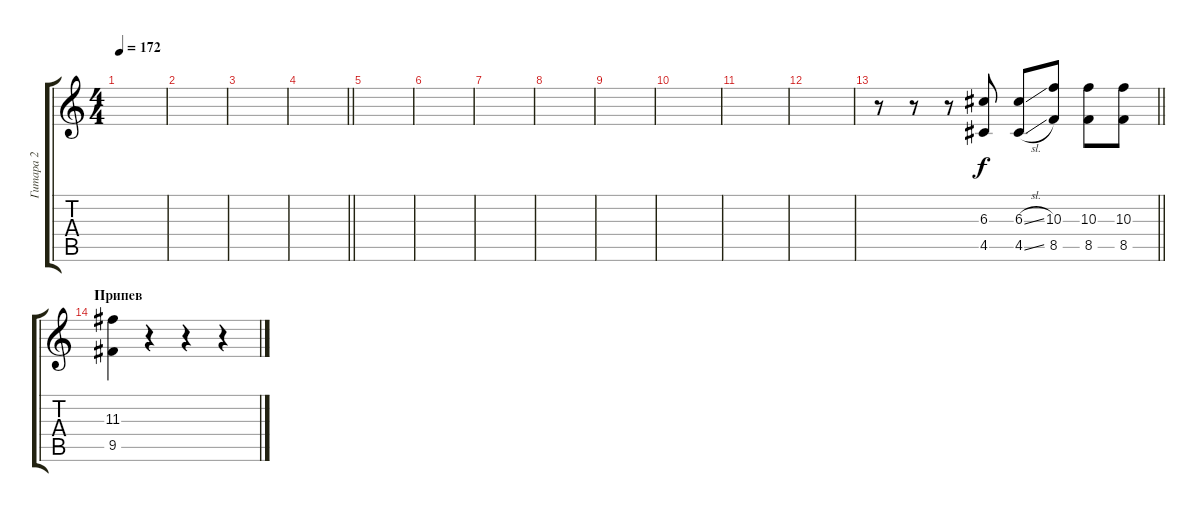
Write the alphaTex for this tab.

\track ("Гитара 2" "Гитара 2") {instrument overdrivenguitar}
\staff {score tabs}
\tuning (E4 B3 G3 D3 A2 D2) {hide}
\ts (4 4)
\tempo 172
\clef g2
\ks c
|
|
|
\barLineRight lightlight
|
\section ("" "")
|
|
|
|
|
|
|
|
\barLineRight lightlight
r.8 r.8 r.8 (6.3 4.5).8 (6.3{sl} 4.5{sl}).8 (10.3 8.5).8 (10.3 8.5).8 (10.3 8.5).8 |
\section ("" "Припев")
(11.3 9.5).4 r.4 r.4 r.4
